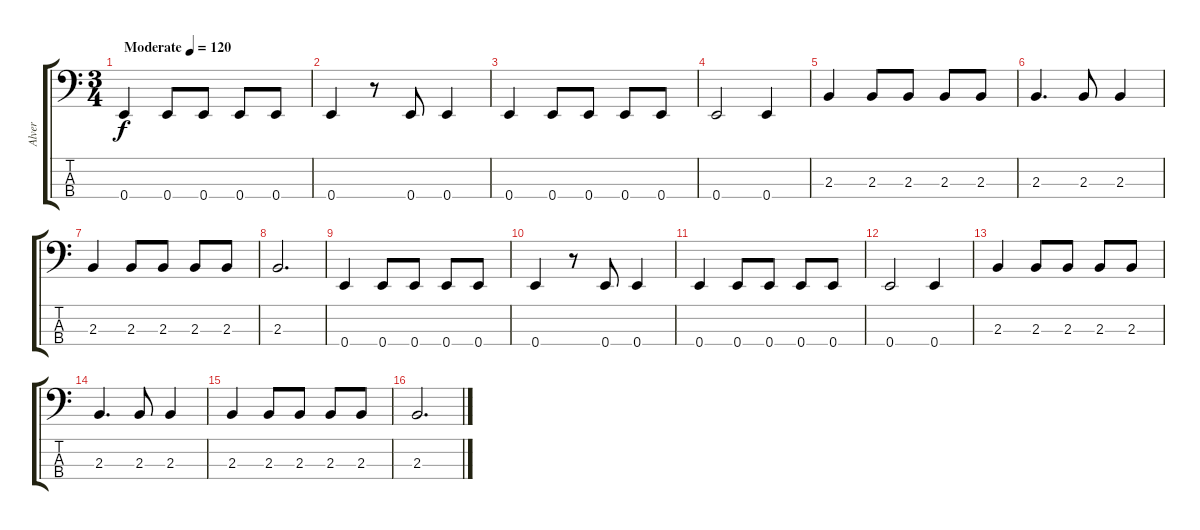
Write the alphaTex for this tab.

\track ("Alver" "Alver") {instrument electricbassfinger}
\staff {score tabs}
\tuning (G2 D2 A1 E1) {hide}
\ts (3 4)
\tempo (120 "Moderate")
\clef f4
\ks c
0.4.4{dy f instrument electricbassfinger} 0.4.8 0.4.8 0.4.8 0.4.8 |
0.4.4 r.8 0.4.8 0.4.4 |
0.4.4 0.4.8 0.4.8 0.4.8 0.4.8 |
0.4.2 0.4.4 |
2.3.4 2.3.8 2.3.8 2.3.8 2.3.8 |
2.3.4{d} 2.3.8 2.3.4 |
2.3.4 2.3.8 2.3.8 2.3.8 2.3.8 |
2.3.2{d} |
0.4.4 0.4.8 0.4.8 0.4.8 0.4.8 |
0.4.4 r.8 0.4.8 0.4.4 |
0.4.4 0.4.8 0.4.8 0.4.8 0.4.8 |
0.4.2 0.4.4 |
2.3.4 2.3.8 2.3.8 2.3.8 2.3.8 |
2.3.4{d} 2.3.8 2.3.4 |
2.3.4 2.3.8 2.3.8 2.3.8 2.3.8 |
2.3.2{d}
